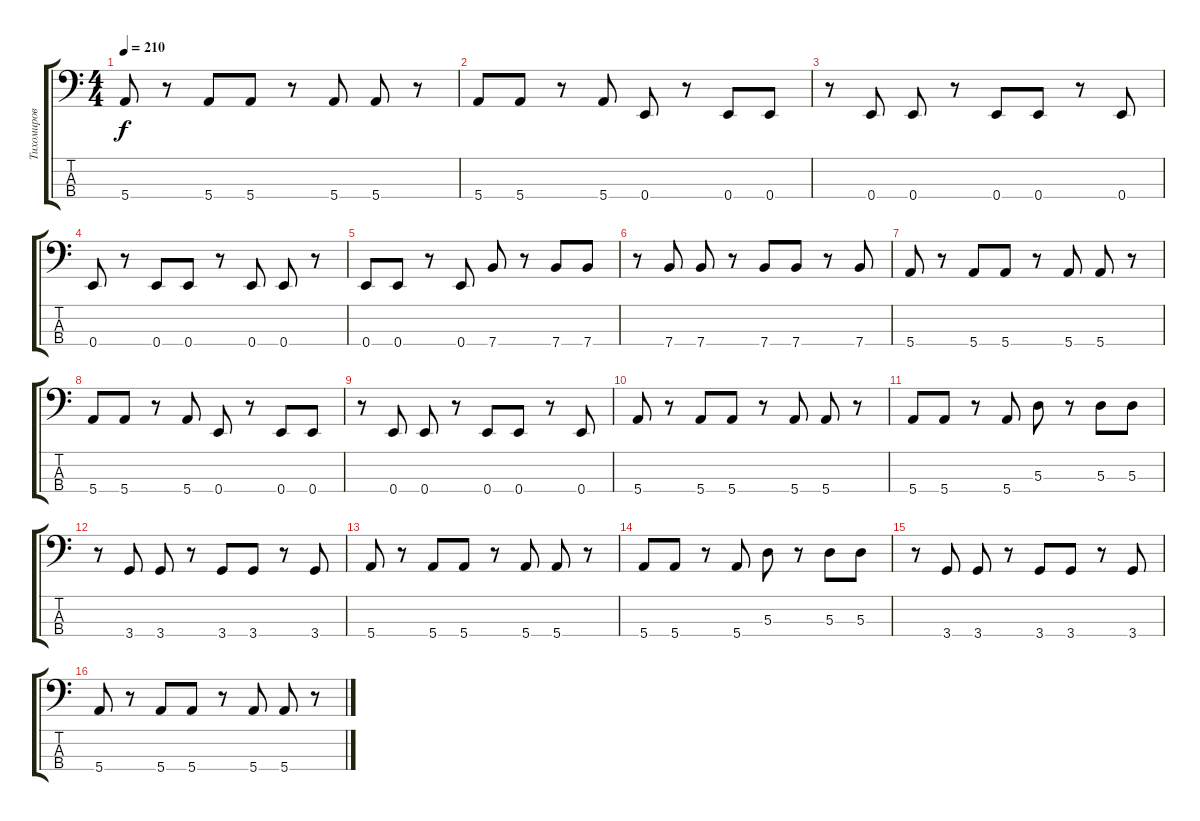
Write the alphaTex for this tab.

\track ("Тихомиров" "Тихомиров") {instrument electricbasspick}
\staff {score tabs}
\tuning (G2 D2 A1 E1) {hide}
\ts (4 4)
\tempo 210
\clef f4
\ks c
5.4.8{dy f} r.8 5.4.8 5.4.8 r.8 5.4.8 5.4.8 r.8 |
5.4.8 5.4.8 r.8 5.4.8 0.4.8 r.8 0.4.8 0.4.8 |
r.8 0.4.8 0.4.8 r.8 0.4.8 0.4.8 r.8 0.4.8 |
0.4.8 r.8 0.4.8 0.4.8 r.8 0.4.8 0.4.8 r.8 |
0.4.8 0.4.8 r.8 0.4.8 7.4.8 r.8 7.4.8 7.4.8 |
r.8 7.4.8 7.4.8 r.8 7.4.8 7.4.8 r.8 7.4.8 |
5.4.8 r.8 5.4.8 5.4.8 r.8 5.4.8 5.4.8 r.8 |
5.4.8 5.4.8 r.8 5.4.8 0.4.8 r.8 0.4.8 0.4.8 |
r.8 0.4.8 0.4.8 r.8 0.4.8 0.4.8 r.8 0.4.8 |
5.4.8 r.8 5.4.8 5.4.8 r.8 5.4.8 5.4.8 r.8 |
5.4.8 5.4.8 r.8 5.4.8 5.3.8 r.8 5.3.8 5.3.8 |
r.8 3.4.8 3.4.8 r.8 3.4.8 3.4.8 r.8 3.4.8 |
5.4.8 r.8 5.4.8 5.4.8 r.8 5.4.8 5.4.8 r.8 |
5.4.8 5.4.8 r.8 5.4.8 5.3.8 r.8 5.3.8 5.3.8 |
r.8 3.4.8 3.4.8 r.8 3.4.8 3.4.8 r.8 3.4.8 |
5.4.8 r.8 5.4.8 5.4.8 r.8 5.4.8 5.4.8 r.8
